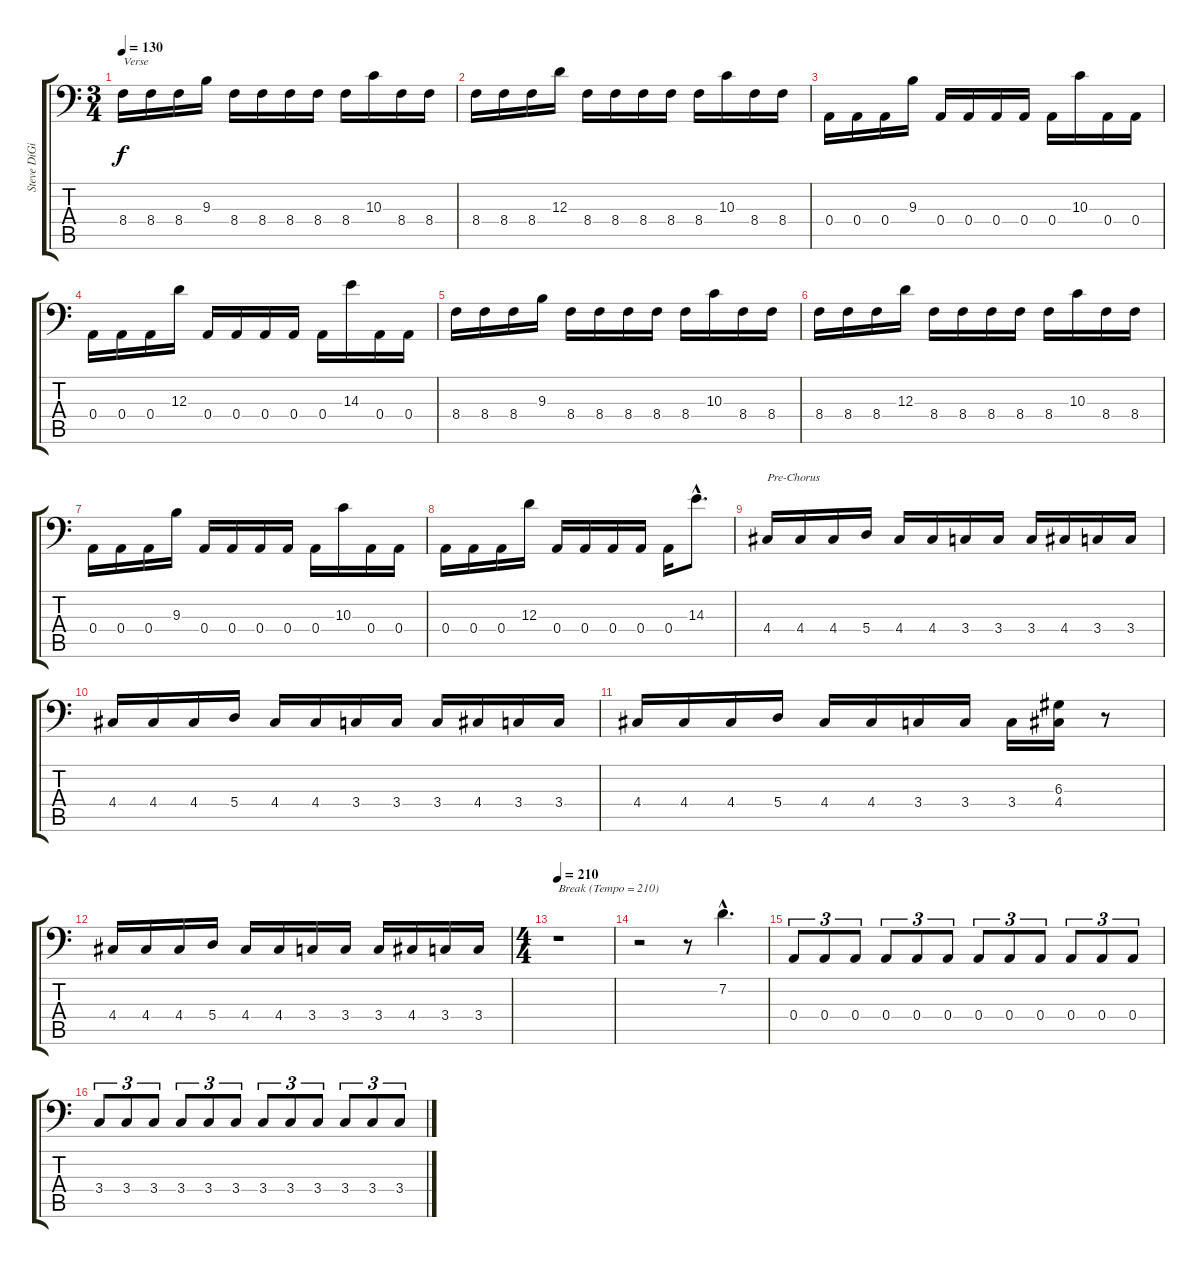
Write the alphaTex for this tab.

\track ("Steve DiGiorgio" "Steve DiGi") {instrument electricbassfinger}
\staff {score tabs}
\tuning (C3 G2 D2 A1 E1 B0) {hide}
\ts (3 4)
\tempo 130
\clef f4
\ks c
8.4.16{txt "Verse" dy f} 8.4.16 8.4.16 9.3.16 8.4.16 8.4.16 8.4.16 8.4.16 8.4.16 10.3.16 8.4.16 8.4.16 |
8.4.16 8.4.16 8.4.16 12.3.16 8.4.16 8.4.16 8.4.16 8.4.16 8.4.16 10.3.16 8.4.16 8.4.16 |
0.4.16 0.4.16 0.4.16 9.3.16 0.4.16 0.4.16 0.4.16 0.4.16 0.4.16 10.3.16 0.4.16 0.4.16 |
0.4.16 0.4.16 0.4.16 12.3.16 0.4.16 0.4.16 0.4.16 0.4.16 0.4.16 14.3.16 0.4.16 0.4.16 |
8.4.16 8.4.16 8.4.16 9.3.16 8.4.16 8.4.16 8.4.16 8.4.16 8.4.16 10.3.16 8.4.16 8.4.16 |
8.4.16 8.4.16 8.4.16 12.3.16 8.4.16 8.4.16 8.4.16 8.4.16 8.4.16 10.3.16 8.4.16 8.4.16 |
0.4.16 0.4.16 0.4.16 9.3.16 0.4.16 0.4.16 0.4.16 0.4.16 0.4.16 10.3.16 0.4.16 0.4.16 |
0.4.16 0.4.16 0.4.16 12.3.16 0.4.16 0.4.16 0.4.16 0.4.16 0.4.16 14.3{hac}.8{d} |
4.4.16{txt "Pre-Chorus"} 4.4.16 4.4.16 5.4.16 4.4.16 4.4.16 3.4.16 3.4.16 3.4.16 4.4.16 3.4.16 3.4.16 |
4.4.16 4.4.16 4.4.16 5.4.16 4.4.16 4.4.16 3.4.16 3.4.16 3.4.16 4.4.16 3.4.16 3.4.16 |
4.4.16 4.4.16 4.4.16 5.4.16 4.4.16 4.4.16 3.4.16 3.4.16 3.4.16 (6.3 4.4).16 r.8 |
4.4.16 4.4.16 4.4.16 5.4.16 4.4.16 4.4.16 3.4.16 3.4.16 3.4.16 4.4.16 3.4.16 3.4.16 |
\ts (4 4)
\tempo 210
r.1{txt "Break (Tempo = 210)"} |
r.2 r.8 7.2{hac}.4{d} |
0.4.8{tu (3 2)} 0.4.8{tu (3 2)} 0.4.8{tu (3 2)} 0.4.8{tu (3 2)} 0.4.8{tu (3 2)} 0.4.8{tu (3 2)} 0.4.8{tu (3 2)} 0.4.8{tu (3 2)} 0.4.8{tu (3 2)} 0.4.8{tu (3 2)} 0.4.8{tu (3 2)} 0.4.8{tu (3 2)} |
3.4.8{tu (3 2)} 3.4.8{tu (3 2)} 3.4.8{tu (3 2)} 3.4.8{tu (3 2)} 3.4.8{tu (3 2)} 3.4.8{tu (3 2)} 3.4.8{tu (3 2)} 3.4.8{tu (3 2)} 3.4.8{tu (3 2)} 3.4.8{tu (3 2)} 3.4.8{tu (3 2)} 3.4.8{tu (3 2)}
